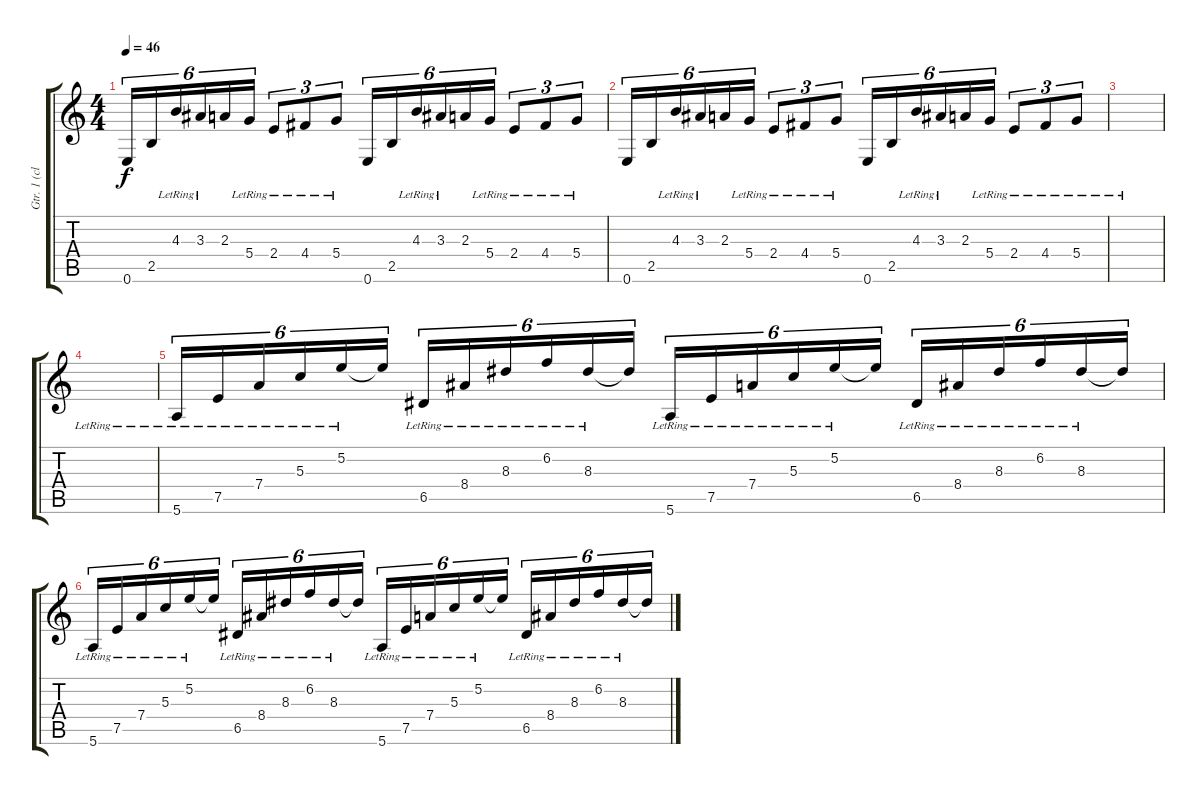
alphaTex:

\track ("Gtr. 1 (clean)" "Gtr. 1 (cl") {instrument electricguitarjazz}
\staff {score tabs}
\tuning (E4 B3 G3 D3 A2 E2) {hide}
\ts (4 4)
\tempo 46
\clef g2
\ks c
0.6.16{tu (6 4) dy f} 2.5.16{tu (6 4)} 4.3{lr}.16{tu (6 4)} 3.3{lr}.16{tu (6 4)} 2.3.16{tu (6 4)} 5.4{lr}.16{tu (6 4)} 2.4{lr}.8{tu (3 2)} 4.4{lr}.8{tu (3 2)} 5.4{lr}.8{tu (3 2)} 0.6.16{tu (6 4)} 2.5.16{tu (6 4)} 4.3{lr}.16{tu (6 4)} 3.3{lr}.16{tu (6 4)} 2.3.16{tu (6 4)} 5.4{lr}.16{tu (6 4)} 2.4{lr}.8{tu (3 2)} 4.4{lr}.8{tu (3 2)} 5.4{lr}.8{tu (3 2)} |
0.6.16{tu (6 4)} 2.5.16{tu (6 4)} 4.3{lr}.16{tu (6 4)} 3.3{lr}.16{tu (6 4)} 2.3.16{tu (6 4)} 5.4{lr}.16{tu (6 4)} 2.4{lr}.8{tu (3 2)} 4.4{lr}.8{tu (3 2)} 5.4{lr}.8{tu (3 2)} 0.6.16{tu (6 4)} 2.5.16{tu (6 4)} 4.3{lr}.16{tu (6 4)} 3.3{lr}.16{tu (6 4)} 2.3.16{tu (6 4)} 5.4{lr}.16{tu (6 4)} 2.4{lr}.8{tu (3 2)} 4.4{lr}.8{tu (3 2)} 5.4{lr}.8{tu (3 2)} |
|
|
5.6{lr}.16{tu (6 4)} 7.5{lr}.16{tu (6 4)} 7.4{lr}.16{tu (6 4)} 5.3{lr}.16{tu (6 4)} 5.2{lr}.16{tu (6 4)} 5.2{t}.16{tu (6 4)} 6.5{lr}.16{tu (6 4)} 8.4{lr}.16{tu (6 4)} 8.3{lr}.16{tu (6 4)} 6.2{lr}.16{tu (6 4)} 8.3{lr}.16{tu (6 4)} 8.3{t}.16{tu (6 4)} 5.6{lr}.16{tu (6 4)} 7.5{lr}.16{tu (6 4)} 7.4{lr}.16{tu (6 4)} 5.3{lr}.16{tu (6 4)} 5.2{lr}.16{tu (6 4)} 5.2{t}.16{tu (6 4)} 6.5{lr}.16{tu (6 4)} 8.4{lr}.16{tu (6 4)} 8.3{lr}.16{tu (6 4)} 6.2{lr}.16{tu (6 4)} 8.3{lr}.16{tu (6 4)} 8.3{t}.16{tu (6 4)} |
5.6{lr}.16{tu (6 4)} 7.5{lr}.16{tu (6 4)} 7.4{lr}.16{tu (6 4)} 5.3{lr}.16{tu (6 4)} 5.2{lr}.16{tu (6 4)} 5.2{t}.16{tu (6 4)} 6.5{lr}.16{tu (6 4)} 8.4{lr}.16{tu (6 4)} 8.3{lr}.16{tu (6 4)} 6.2{lr}.16{tu (6 4)} 8.3{lr}.16{tu (6 4)} 8.3{t}.16{tu (6 4)} 5.6{lr}.16{tu (6 4)} 7.5{lr}.16{tu (6 4)} 7.4{lr}.16{tu (6 4)} 5.3{lr}.16{tu (6 4)} 5.2{lr}.16{tu (6 4)} 5.2{t}.16{tu (6 4)} 6.5{lr}.16{tu (6 4)} 8.4{lr}.16{tu (6 4)} 8.3{lr}.16{tu (6 4)} 6.2{lr}.16{tu (6 4)} 8.3{lr}.16{tu (6 4)} 8.3{t}.16{tu (6 4)}
